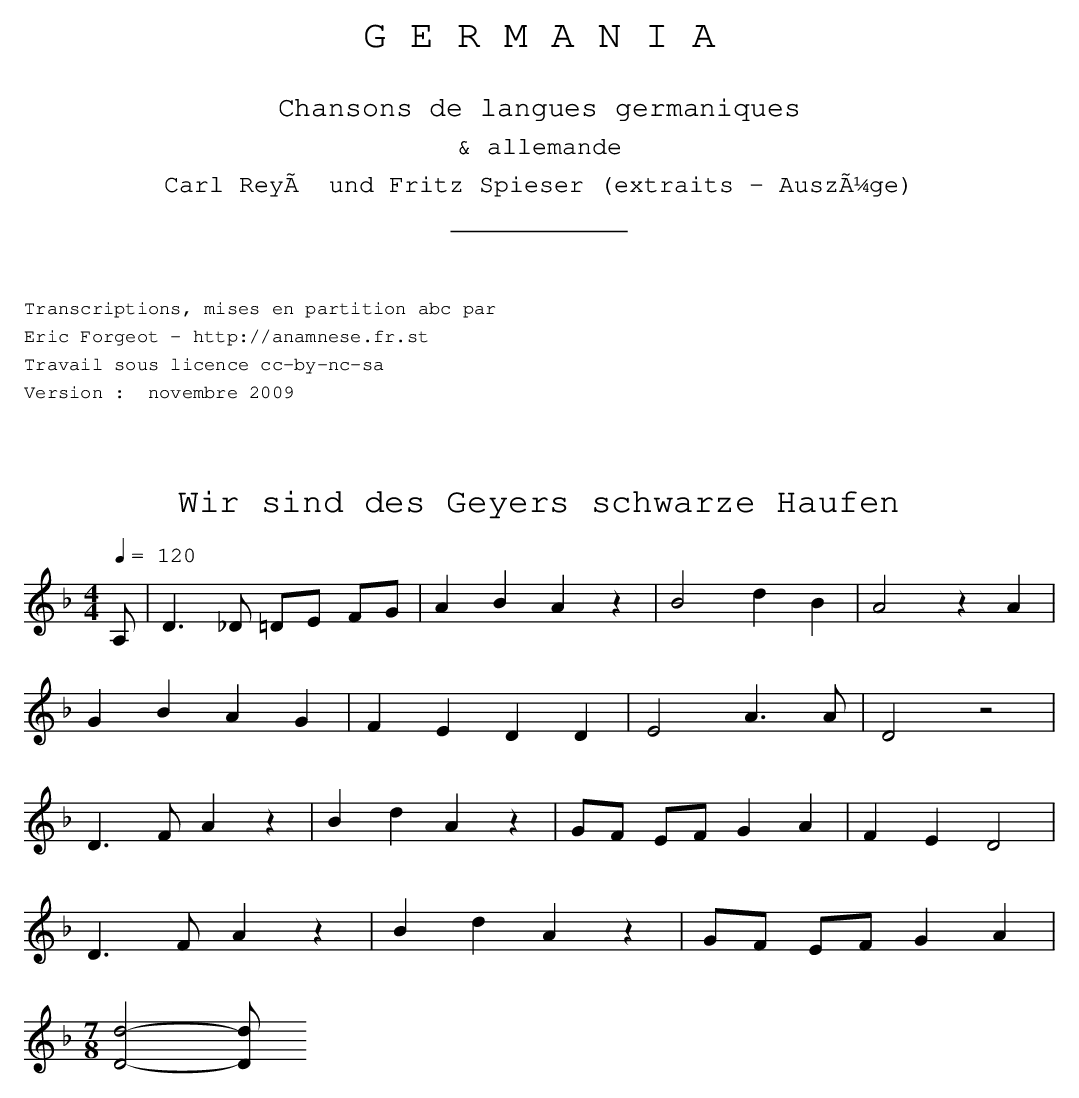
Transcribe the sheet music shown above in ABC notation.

X:1
T:Wir sind des Geyers schwarze Haufen
M:4/4
L:1/8
Q:1/4=120
K:F % 1 flats
A,| \
D3 _D =DE FG| A2 B2 A2 z2| B4 d2 B2| A4 z2 A2|
G2 B2 A2 G2| F2 E2 D2 D2| E4 A3 A|D4 z4|
D3 F A2 z2| B2 d2 A2 z2 | GF EF G2 A2|F2 E2 D4|
D3 F A2 z2| B2 d2 A2 z2| GF EF G2 A2|
M:7/8
L:1/8
[d4-D4-] [dD]
